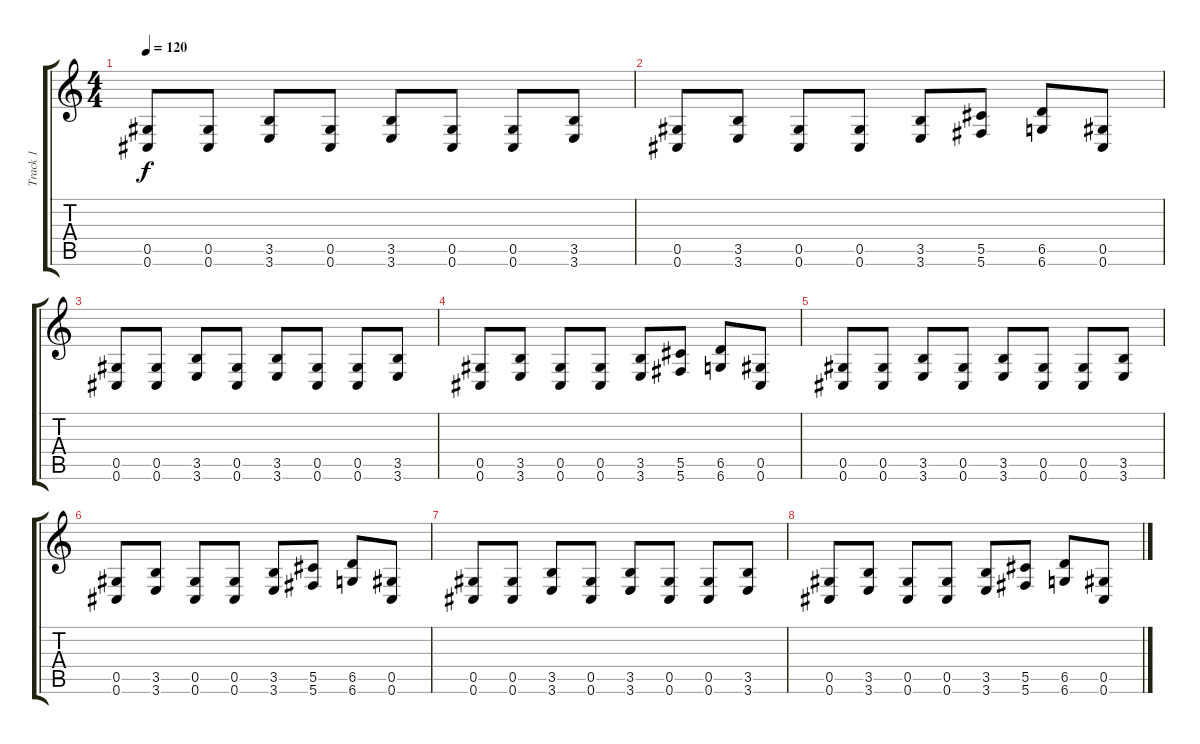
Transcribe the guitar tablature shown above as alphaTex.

\track ("Track 1" "Track 1") {instrument distortionguitar}
\staff {score tabs}
\tuning (Eb4 Bb3 Gb3 Db3 Ab2 Db2) {hide}
\ts (4 4)
\tempo 120
\clef g2
\ks c
(0.5 0.6).8{dy f instrument distortionguitar} (0.5 0.6).8 (3.5 3.6).8 (0.5 0.6).8 (3.5 3.6).8 (0.5 0.6).8 (0.5 0.6).8 (3.5 3.6).8 |
(0.5 0.6).8 (3.5 3.6).8 (0.5 0.6).8 (0.5 0.6).8 (3.5 3.6).8 (5.5 5.6).8 (6.5 6.6).8 (0.5 0.6).8 |
(0.5 0.6).8 (0.5 0.6).8 (3.5 3.6).8 (0.5 0.6).8 (3.5 3.6).8 (0.5 0.6).8 (0.5 0.6).8 (3.5 3.6).8 |
(0.5 0.6).8 (3.5 3.6).8 (0.5 0.6).8 (0.5 0.6).8 (3.5 3.6).8 (5.5 5.6).8 (6.5 6.6).8 (0.5 0.6).8 |
(0.5 0.6).8 (0.5 0.6).8 (3.5 3.6).8 (0.5 0.6).8 (3.5 3.6).8 (0.5 0.6).8 (0.5 0.6).8 (3.5 3.6).8 |
(0.5 0.6).8 (3.5 3.6).8 (0.5 0.6).8 (0.5 0.6).8 (3.5 3.6).8 (5.5 5.6).8 (6.5 6.6).8 (0.5 0.6).8 |
(0.5 0.6).8 (0.5 0.6).8 (3.5 3.6).8 (0.5 0.6).8 (3.5 3.6).8 (0.5 0.6).8 (0.5 0.6).8 (3.5 3.6).8 |
(0.5 0.6).8 (3.5 3.6).8 (0.5 0.6).8 (0.5 0.6).8 (3.5 3.6).8 (5.5 5.6).8 (6.5 6.6).8 (0.5 0.6).8
